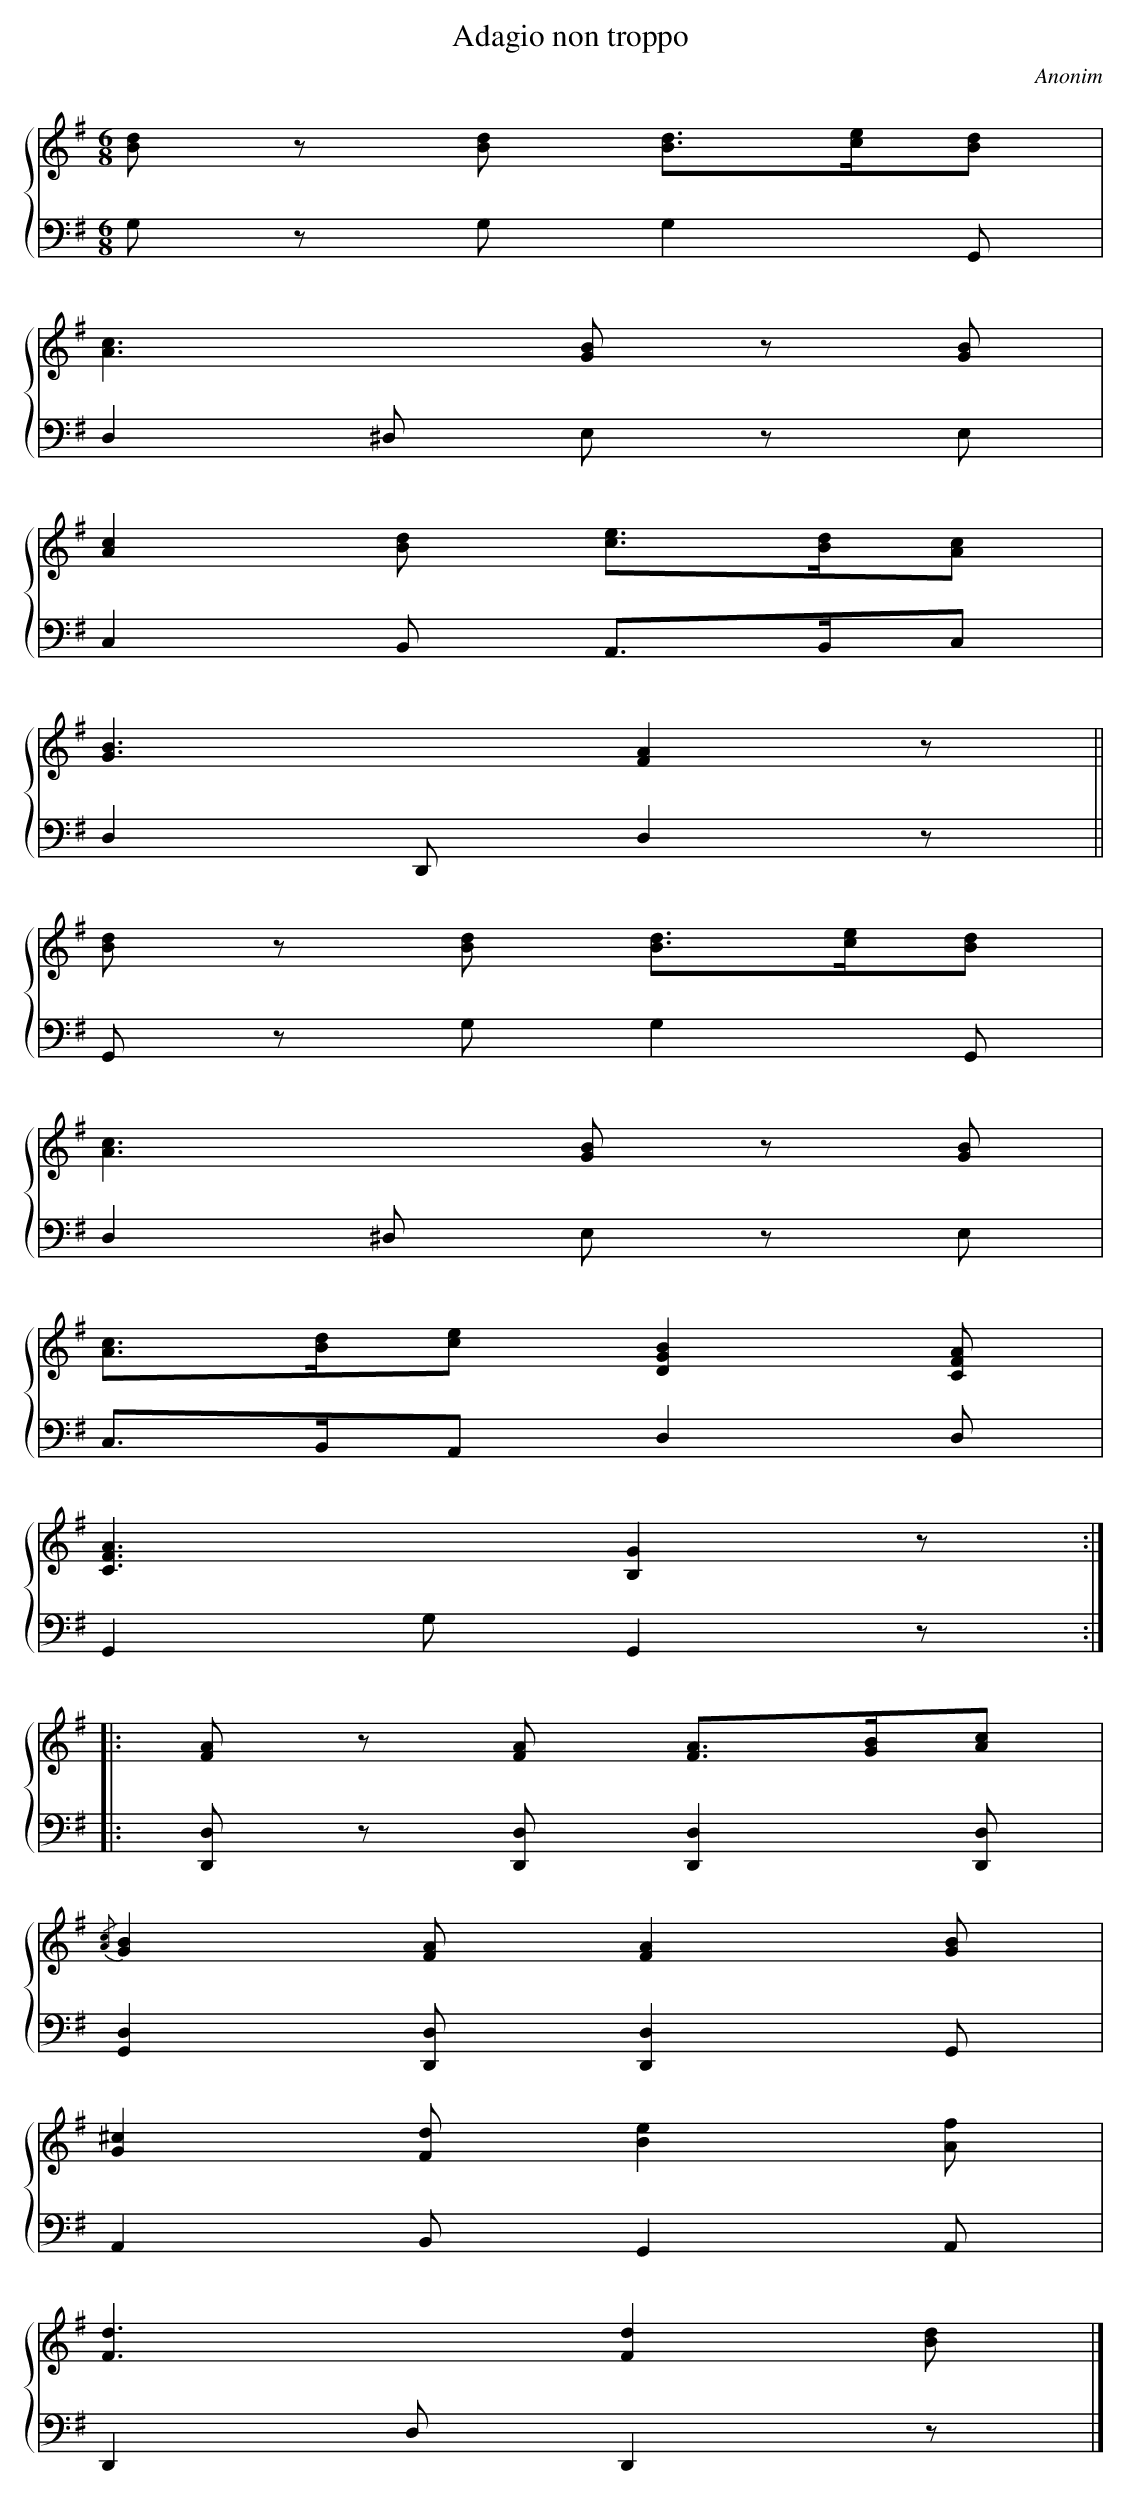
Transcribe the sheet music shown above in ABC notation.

X:1
T: Adagio non troppo
C: Anonim
L: 1/8
M: 6/8
%%staves {1 2}
V: 1 clef=treble
V: 2 clef=bass
K: G
[V:1] [dB] z [dB] [dB]>[ec][dB] |
[V:2] G, z G,G,2G,, |
[V:1] [c2A2]>[B2G2] z [BG] |
[V:2] D,2^D, E, z E, |
[V:1] [c2A2][dB] [ec]>[dB][cA] |
[V:2] C,2B,, A,,>B,,C, |
[V:1] [B3G3][A2F2]z ||
[V:2] D,2D,,D,2z ||
[V:1] [dB] z [dB] [dB]>[ec][dB] |
[V:2] G,, z G,G,2G,, |
[V:1] [c2A2]>[B2G2] z [BG] |
[V:2] D,2^D, E, z E, |
[V:1] [cA]>[dB][ec][B2G2D2][AFC] |
[V:2] C,>B,,A,,D,2D, |
[V:1] [A3F3C3][G2B,2]z :|]|:
[V:2] G,,2G,G,,2z :|]|:
[V:1] [AF] z [AF] [AF]>[BG][cA] |
[V:2] [D,D,,] z [D,D,,][D,2D,,2][D,D,,] |
[V:1] {/[cA]}[B2G2][AF][A2F2][BG] |
[V:2] [D,2G,,2][D,D,,][D,2D,,2]G,, |
[V:1] [^c2G2][dF][e2B2][fA] |
[V:2] A,,2B,,G,,2A,, |
[V:1] [d3F3][d2F2][dB] |]
[V:2] D,,2D,D,,2z |]
